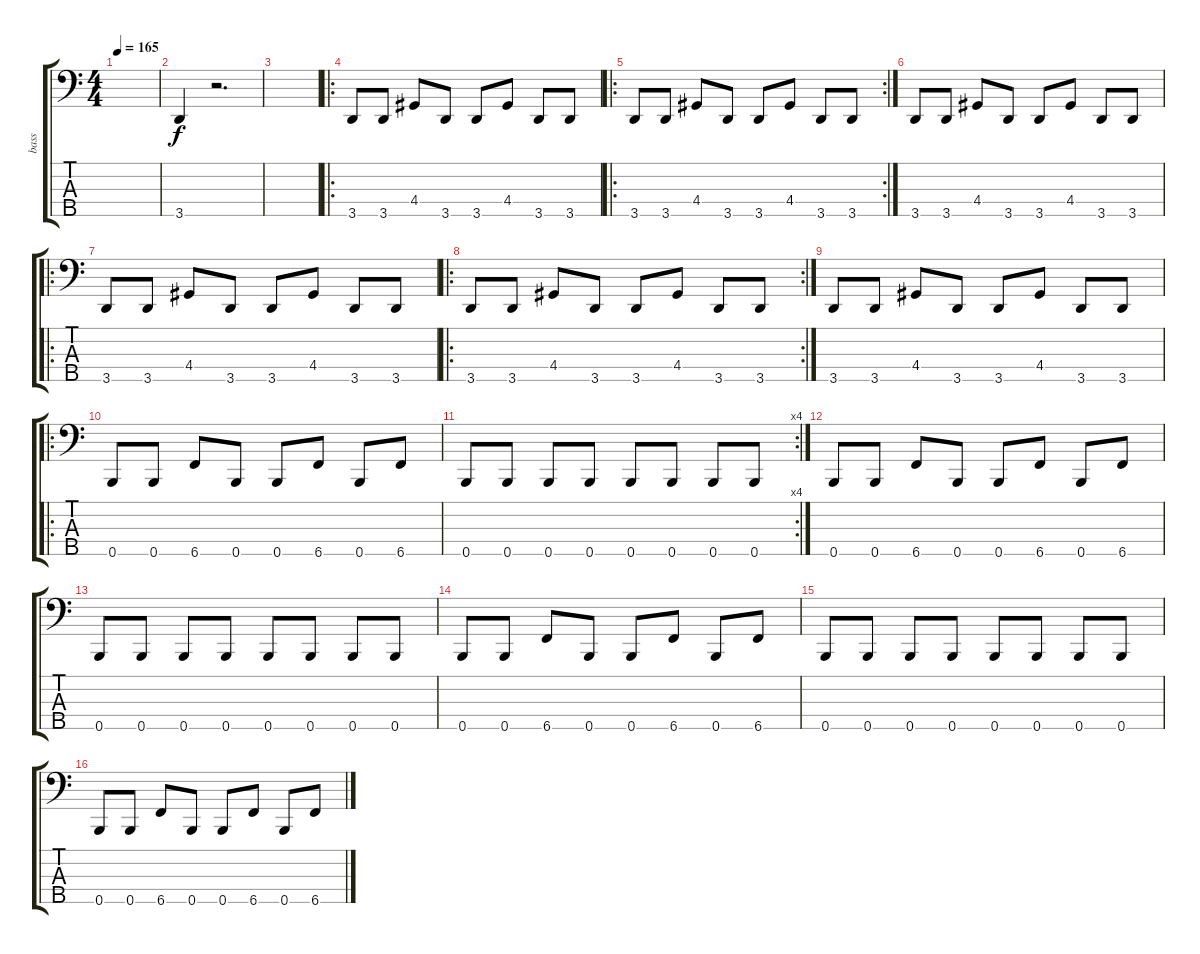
\track ("bass" "bass") {instrument electricbassfinger}
\staff {score tabs}
\tuning (G2 D2 A1 E1 B0) {hide}
\ts (4 4)
\tempo 165
\clef f4
\ks c
|
3.5.4 r.2{d} |
|
\ro
3.5.8 3.5.8 4.4.8 3.5.8 3.5.8 4.4.8 3.5.8 3.5.8 |
\ro
\rc 2
3.5.8 3.5.8 4.4.8 3.5.8 3.5.8 4.4.8 3.5.8 3.5.8 |
3.5.8 3.5.8 4.4.8 3.5.8 3.5.8 4.4.8 3.5.8 3.5.8 |
\ro
3.5.8 3.5.8 4.4.8 3.5.8 3.5.8 4.4.8 3.5.8 3.5.8 |
\ro
\rc 2
3.5.8 3.5.8 4.4.8 3.5.8 3.5.8 4.4.8 3.5.8 3.5.8 |
3.5.8 3.5.8 4.4.8 3.5.8 3.5.8 4.4.8 3.5.8 3.5.8 |
\ro
0.5.8 0.5.8 6.5.8 0.5.8 0.5.8 6.5.8 0.5.8 6.5.8 |
\rc 4
0.5.8 0.5.8 0.5.8 0.5.8 0.5.8 0.5.8 0.5.8 0.5.8 |
0.5.8 0.5.8 6.5.8 0.5.8 0.5.8 6.5.8 0.5.8 6.5.8 |
0.5.8 0.5.8 0.5.8 0.5.8 0.5.8 0.5.8 0.5.8 0.5.8 |
0.5.8 0.5.8 6.5.8 0.5.8 0.5.8 6.5.8 0.5.8 6.5.8 |
0.5.8 0.5.8 0.5.8 0.5.8 0.5.8 0.5.8 0.5.8 0.5.8 |
0.5.8 0.5.8 6.5.8 0.5.8 0.5.8 6.5.8 0.5.8 6.5.8
